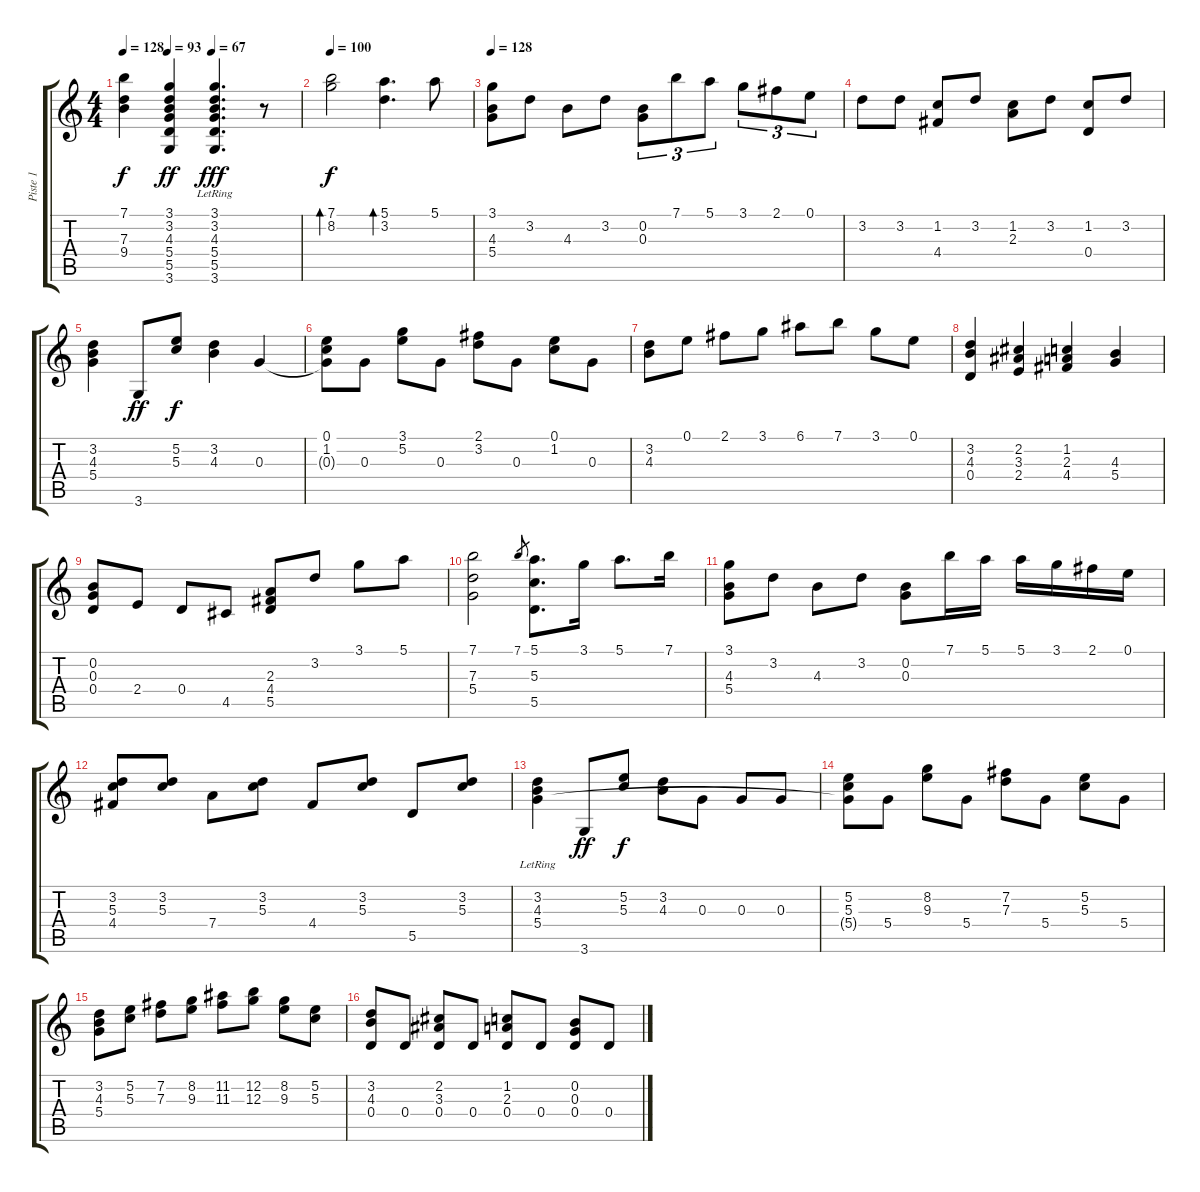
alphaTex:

\track ("Piste 1" "Piste 1") {instrument acousticguitarnylon}
\staff {score tabs}
\tuning (E4 B3 G3 D3 A2 E2) {hide}
\ts (4 4)
\tempo 128
\tempo (93 0.25)
\tempo (67 0.5)
\clef g2
\ks c
(7.1 7.3 9.4).4{dy f} (3.1 3.2 4.3 5.4 5.5 3.6).4{dy ff} (3.1{lr} 3.2{lr} 4.3{lr} 5.4{lr} 5.5{lr} 3.6{lr}).4{d dy fff} r.8 |
\tempo 100
(7.1 8.2).2{bd 480 dy f} (5.1 3.2).4{d bd 480} 5.1.8 |
\tempo 128
(3.1 4.3 5.4).8 3.2.8 4.3.8 3.2.8 (0.2 0.3).8{tu (3 2)} 7.1.8{tu (3 2)} 5.1.8{tu (3 2)} 3.1.8{tu (3 2)} 2.1.8{tu (3 2)} 0.1.8{tu (3 2)} |
3.2.8 3.2.8 (1.2 4.4).8 3.2.8 (1.2 2.3).8 3.2.8 (1.2 0.4).8 3.2.8 |
(3.2 4.3 5.4).4 3.6.8{dy ff} (5.2 5.3).8{dy f} (3.2 4.3).4 0.3.4 |
(0.1 1.2 0.3{t}).8 0.3.8 (3.1 5.2).8 0.3.8 (2.1 3.2).8 0.3.8 (0.1 1.2).8 0.3.8 |
(3.2 4.3).8 0.1.8 2.1.8 3.1.8 6.1.8 7.1.8 3.1.8 0.1.8 |
(3.2 4.3 0.4).4 (2.2 3.3 2.4).4 (1.2 2.3 4.4).4 (4.3 5.4).4 |
(0.2 0.3 0.4).8 2.4.8 0.4.8 4.5.8 (2.3 4.4 5.5).8 3.2.8 3.1.8 5.1.8 |
(7.1 7.3 5.4).2 7.1.8{gr} (5.1 5.3 5.5).8{d} 3.1.16 5.1.8{d} 7.1.16 |
(3.1 4.3 5.4).8 3.2.8 4.3.8 3.2.8 (0.2 0.3).8 7.1.16 5.1.16 5.1.16 3.1.16 2.1.16 0.1.16 |
(3.2 5.3 4.4).8 (3.2 5.3).8 7.4.8 (3.2 5.3).8 4.4.8 (3.2 5.3).8 5.5.8 (3.2 5.3).8 |
(3.2{lr} 4.3 5.4).4 3.6.8{dy ff} (5.2 5.3).8{dy f} (3.2 4.3).8 0.3.8 0.3.8 0.3.8 |
(5.2 5.3 5.4{t}).8 5.4.8 (8.2 9.3).8 5.4.8 (7.2 7.3).8 5.4.8 (5.2 5.3).8 5.4.8 |
(3.2 4.3 5.4).8 (5.2 5.3).8 (7.2 7.3).8 (8.2 9.3).8 (11.2 11.3).8 (12.2 12.3).8 (8.2 9.3).8 (5.2 5.3).8 |
(3.2 4.3 0.4).8 0.4.8 (2.2 3.3 0.4).8 0.4.8 (1.2 2.3 0.4).8 0.4.8 (0.2 0.3 0.4).8 0.4.8
